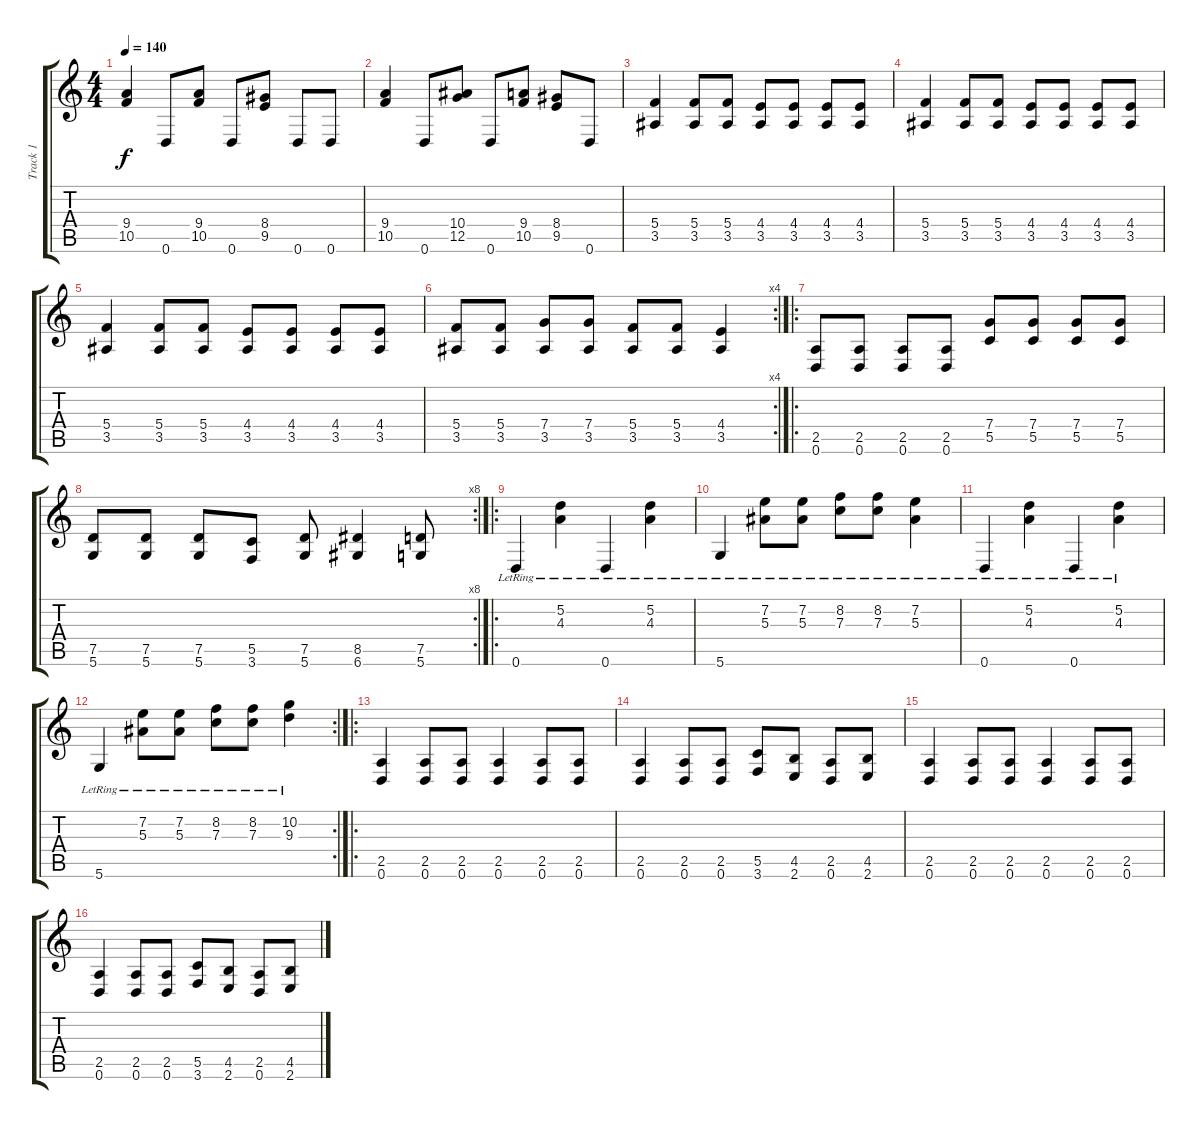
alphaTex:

\track ("Track 1" "Track 1") {instrument distortionguitar}
\staff {score tabs}
\tuning (D4 A3 F3 C3 G2 D2) {hide}
\ts (4 4)
\tempo 140
\clef g2
\ks c
(9.4 10.5).4{dy f} 0.6.8 (9.4 10.5).8 0.6.8 (8.4 9.5).8 0.6.8 0.6.8 |
(9.4 10.5).4 0.6.8 (10.4 12.5).8 0.6.8 (9.4 10.5).8 (8.4 9.5).8 0.6.8 |
(5.4 3.5).4 (5.4 3.5).8 (5.4 3.5).8 (4.4 3.5).8 (4.4 3.5).8 (4.4 3.5).8 (4.4 3.5).8 |
(5.4 3.5).4 (5.4 3.5).8 (5.4 3.5).8 (4.4 3.5).8 (4.4 3.5).8 (4.4 3.5).8 (4.4 3.5).8 |
(5.4 3.5).4 (5.4 3.5).8 (5.4 3.5).8 (4.4 3.5).8 (4.4 3.5).8 (4.4 3.5).8 (4.4 3.5).8 |
\rc 4
(5.4 3.5).8 (5.4 3.5).8 (7.4 3.5).8 (7.4 3.5).8 (5.4 3.5).8 (5.4 3.5).8 (4.4 3.5).4 |
\ro
(2.5 0.6).8 (2.5 0.6).8 (2.5 0.6).8 (2.5 0.6).8 (7.4 5.5).8 (7.4 5.5).8 (7.4 5.5).8 (7.4 5.5).8 |
\rc 8
(7.5 5.6).8 (7.5 5.6).8 (7.5 5.6).8 (5.5 3.6).8 (7.5 5.6).8 (8.5 6.6).4 (7.5 5.6).8 |
\ro
0.6{lr}.4 (5.2{lr} 4.3{lr}).4 0.6{lr}.4 (5.2{lr} 4.3{lr}).4 |
5.6{lr}.4 (7.2{lr} 5.3{lr}).8 (7.2{lr} 5.3{lr}).8 (8.2{lr} 7.3{lr}).8 (8.2{lr} 7.3{lr}).8 (7.2{lr} 5.3{lr}).4 |
0.6{lr}.4 (5.2{lr} 4.3{lr}).4 0.6{lr}.4 (5.2{lr} 4.3{lr}).4 |
\rc 2
5.6{lr}.4 (7.2{lr} 5.3{lr}).8 (7.2{lr} 5.3{lr}).8 (8.2{lr} 7.3{lr}).8 (8.2{lr} 7.3{lr}).8 (10.2{lr} 9.3{lr}).4 |
\ro
(2.5 0.6).4 (2.5 0.6).8 (2.5 0.6).8 (2.5 0.6).4 (2.5 0.6).8 (2.5 0.6).8 |
(2.5 0.6).4 (2.5 0.6).8 (2.5 0.6).8 (5.5 3.6).8 (4.5 2.6).8 (2.5 0.6).8 (4.5 2.6).8 |
(2.5 0.6).4 (2.5 0.6).8 (2.5 0.6).8 (2.5 0.6).4 (2.5 0.6).8 (2.5 0.6).8 |
(2.5 0.6).4 (2.5 0.6).8 (2.5 0.6).8 (5.5 3.6).8 (4.5 2.6).8 (2.5 0.6).8 (4.5 2.6).8
